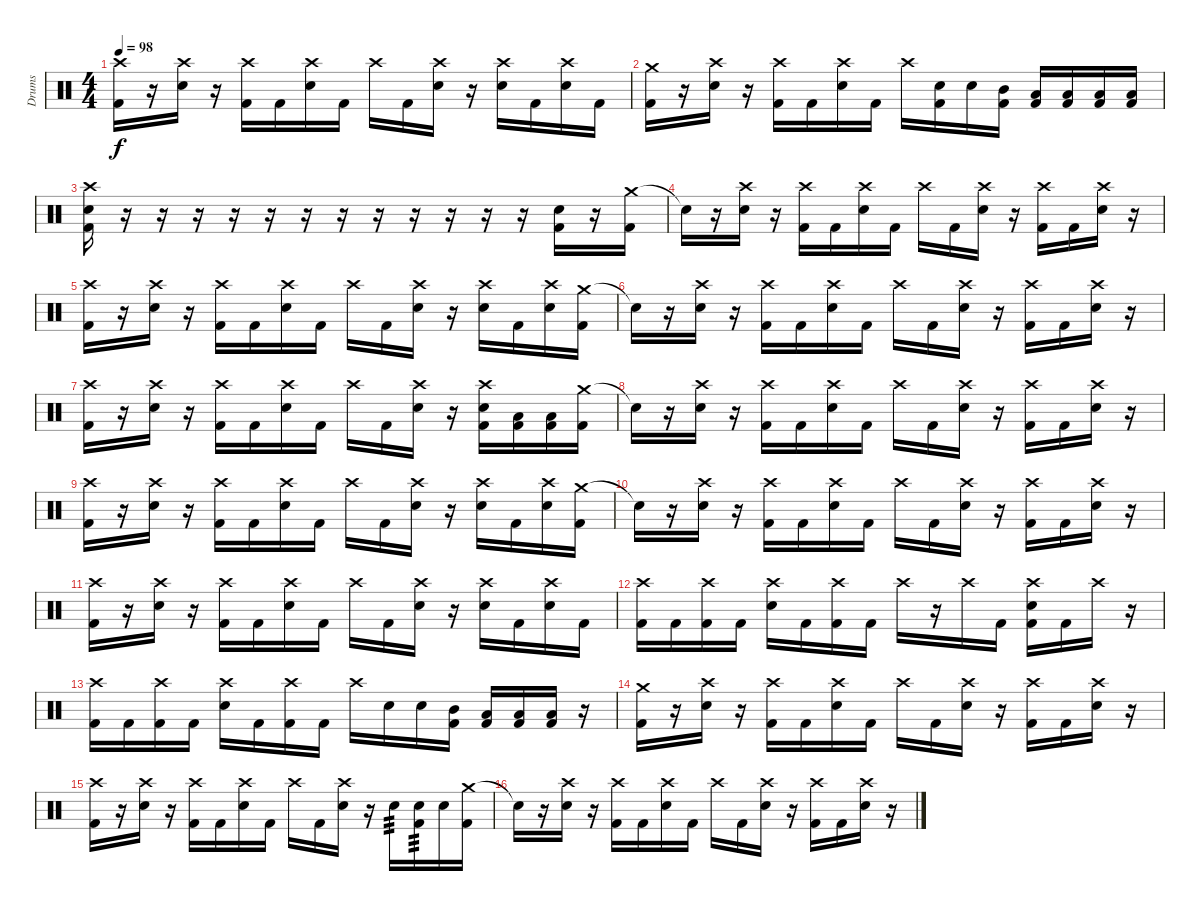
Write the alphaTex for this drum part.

\track ("Drums" "Drums") {instrument percussion}
\staff {score}
\articulation defaults
\ts (4 4)
\tempo 98
\clef neutral
\ks c
("Crash high (hit)" "Kick (hit) 2").16{dy f} r.16 ("Snare (hit) 2" "Crash high (hit)").16 r.16 ("Crash high (hit)" "Kick (hit) 2").16 "Kick (hit) 2".16 ("Snare (hit) 2" "Crash high (hit)").16 "Kick (hit) 2".16 "Crash high (hit)".16 "Kick (hit) 2".16 ("Snare (hit) 2" "Crash high (hit)").16 r.16 ("Snare (hit) 2" "Crash high (hit)").16 "Kick (hit) 2".16 ("Snare (hit) 2" "Crash high (hit)").16 "Kick (hit) 2".16 |
("Crash medium (hit)" "Kick (hit) 2").16 r.16 ("Snare (hit) 2" "Crash high (hit)").16 r.16 ("Crash high (hit)" "Kick (hit) 2").16 "Kick (hit) 2".16 ("Snare (hit) 2" "Crash high (hit)").16 "Kick (hit) 2".16 "Crash high (hit)".16 ("Snare (hit) 2" "Kick (hit) 2").16 "Snare (hit) 2".16 ("Mid Tom (hit)" "Kick (hit) 2").16 ("Low Tom (hit)" "Kick (hit) 2").16 ("Low Tom (hit)" "Kick (hit) 2").16 ("Low Floor Tom (hit)" "Kick (hit) 2").16 ("Low Floor Tom (hit)" "Kick (hit) 2").16 |
("Snare (hit) 2" "Crash high (hit)" "Kick (hit) 2").16 r.16 r.16 r.16 r.16 r.16 r.16 r.16 r.16 r.16 r.16 r.16 r.16 ("Snare (hit) 2" "Kick (hit) 2").16 r.16 ("Crash medium (hit)" "Kick (hit) 2").16 |
"Snare (hit)"{t}.16 r.16 ("Snare (hit) 2" "Crash high (hit)").16 r.16 ("Crash high (hit)" "Kick (hit) 2").16 "Kick (hit) 2".16 ("Snare (hit) 2" "Crash high (hit)").16 "Kick (hit) 2".16 "Crash high (hit)".16 "Kick (hit) 2".16 ("Snare (hit) 2" "Crash high (hit)").16 r.16 ("Crash high (hit)" "Kick (hit) 2").16 "Kick (hit) 2".16 ("Snare (hit) 2" "Crash high (hit)").16 r.16 |
("Crash high (hit)" "Kick (hit) 2").16 r.16 ("Snare (hit) 2" "Crash high (hit)").16 r.16 ("Crash high (hit)" "Kick (hit) 2").16 "Kick (hit) 2".16 ("Snare (hit) 2" "Crash high (hit)").16 "Kick (hit) 2".16 "Crash high (hit)".16 "Kick (hit) 2".16 ("Snare (hit) 2" "Crash high (hit)").16 r.16 ("Snare (hit) 2" "Crash high (hit)").16 "Kick (hit) 2".16 ("Snare (hit) 2" "Crash high (hit)").16 ("Crash medium (hit)" "Kick (hit) 2").16 |
"Snare (hit)"{t}.16 r.16 ("Snare (hit) 2" "Crash high (hit)").16 r.16 ("Crash high (hit)" "Kick (hit) 2").16 "Kick (hit) 2".16 ("Snare (hit) 2" "Crash high (hit)").16 "Kick (hit) 2".16 "Crash high (hit)".16 "Kick (hit) 2".16 ("Snare (hit) 2" "Crash high (hit)").16 r.16 ("Crash high (hit)" "Kick (hit) 2").16 "Kick (hit) 2".16 ("Snare (hit) 2" "Crash high (hit)").16 r.16 |
("Crash high (hit)" "Kick (hit) 2").16 r.16 ("Snare (hit) 2" "Crash high (hit)").16 r.16 ("Crash high (hit)" "Kick (hit) 2").16 "Kick (hit) 2".16 ("Snare (hit) 2" "Crash high (hit)").16 "Kick (hit) 2".16 "Crash high (hit)".16 "Kick (hit) 2".16 ("Snare (hit) 2" "Crash high (hit)").16 r.16 ("Snare (hit) 2" "Crash high (hit)" "Kick (hit) 2").16 ("Low Tom (hit)" "Kick (hit) 2").16 ("Low Floor Tom (hit)" "Kick (hit) 2").16 ("Crash medium (hit)" "Kick (hit) 2").16 |
"Snare (hit)"{t}.16 r.16 ("Snare (hit) 2" "Crash high (hit)").16 r.16 ("Crash high (hit)" "Kick (hit) 2").16 "Kick (hit) 2".16 ("Snare (hit) 2" "Crash high (hit)").16 "Kick (hit) 2".16 "Crash high (hit)".16 "Kick (hit) 2".16 ("Snare (hit) 2" "Crash high (hit)").16 r.16 ("Crash high (hit)" "Kick (hit) 2").16 "Kick (hit) 2".16 ("Snare (hit) 2" "Crash high (hit)").16 r.16 |
("Crash high (hit)" "Kick (hit) 2").16 r.16 ("Snare (hit) 2" "Crash high (hit)").16 r.16 ("Crash high (hit)" "Kick (hit) 2").16 "Kick (hit) 2".16 ("Snare (hit) 2" "Crash high (hit)").16 "Kick (hit) 2".16 "Crash high (hit)".16 "Kick (hit) 2".16 ("Snare (hit) 2" "Crash high (hit)").16 r.16 ("Snare (hit) 2" "Crash high (hit)").16 "Kick (hit) 2".16 ("Snare (hit) 2" "Crash high (hit)").16 ("Crash medium (hit)" "Kick (hit) 2").16 |
"Snare (hit)"{t}.16 r.16 ("Snare (hit) 2" "Crash high (hit)").16 r.16 ("Crash high (hit)" "Kick (hit) 2").16 "Kick (hit) 2".16 ("Snare (hit) 2" "Crash high (hit)").16 "Kick (hit) 2".16 "Crash high (hit)".16 "Kick (hit) 2".16 ("Snare (hit) 2" "Crash high (hit)").16 r.16 ("Crash high (hit)" "Kick (hit) 2").16 "Kick (hit) 2".16 ("Snare (hit) 2" "Crash high (hit)").16 r.16 |
("Crash high (hit)" "Kick (hit) 2").16 r.16 ("Snare (hit) 2" "Crash high (hit)").16 r.16 ("Crash high (hit)" "Kick (hit) 2").16 "Kick (hit) 2".16 ("Snare (hit) 2" "Crash high (hit)").16 "Kick (hit) 2".16 "Crash high (hit)".16 "Kick (hit) 2".16 ("Snare (hit) 2" "Crash high (hit)").16 r.16 ("Snare (hit) 2" "Crash high (hit)").16 "Kick (hit) 2".16 ("Snare (hit) 2" "Crash high (hit)").16 "Kick (hit) 2".16 |
("Crash high (hit)" "Kick (hit) 2").16 "Kick (hit) 2".16 ("Crash high (hit)" "Kick (hit) 2").16 "Kick (hit) 2".16 ("Snare (hit) 2" "Crash high (hit)").16 "Kick (hit) 2".16 ("Crash high (hit)" "Kick (hit) 2").16 "Kick (hit) 2".16 "Crash high (hit)".16 r.16 "Crash high (hit)".16 "Kick (hit) 2".16 ("Snare (hit) 2" "Crash high (hit)" "Kick (hit) 2").16 "Kick (hit) 2".16 "Crash high (hit)".16 r.16 |
("Crash high (hit)" "Kick (hit) 2").16 "Kick (hit) 2".16 ("Crash high (hit)" "Kick (hit) 2").16 "Kick (hit) 2".16 ("Snare (hit) 2" "Crash high (hit)").16 "Kick (hit) 2".16 ("Crash high (hit)" "Kick (hit) 2").16 "Kick (hit) 2".16 "Crash high (hit)".16 "Snare (hit) 2".16 "Snare (hit) 2".16 ("Mid Tom (hit)" "Kick (hit) 2").16 ("Low Tom (hit)" "Kick (hit) 2").16 ("Low Tom (hit)" "Kick (hit) 2").16 ("Low Floor Tom (hit)" "Kick (hit) 2").16 r.16 |
("Crash medium (hit)" "Kick (hit) 2").16 r.16 ("Snare (hit) 2" "Crash high (hit)").16 r.16 ("Crash high (hit)" "Kick (hit) 2").16 "Kick (hit) 2".16 ("Snare (hit) 2" "Crash high (hit)").16 "Kick (hit) 2".16 "Crash high (hit)".16 "Kick (hit) 2".16 ("Snare (hit) 2" "Crash high (hit)").16 r.16 ("Crash high (hit)" "Kick (hit) 2").16 "Kick (hit) 2".16 ("Snare (hit) 2" "Crash high (hit)").16 r.16 |
("Crash high (hit)" "Kick (hit) 2").16 r.16 ("Snare (hit) 2" "Crash high (hit)").16 r.16 ("Crash high (hit)" "Kick (hit) 2").16 "Kick (hit) 2".16 ("Snare (hit) 2" "Crash high (hit)").16 "Kick (hit) 2".16 "Crash high (hit)".16 "Kick (hit) 2".16 ("Snare (hit) 2" "Crash high (hit)").16 r.16 "Snare (hit) 2".16{tp 3} ("Snare (hit) 2" "Kick (hit) 2").16{tp 3} "Snare (hit) 2".16 ("Crash medium (hit)" "Kick (hit) 2").16 |
"Snare (hit)"{t}.16 r.16 ("Snare (hit) 2" "Crash high (hit)").16 r.16 ("Crash high (hit)" "Kick (hit) 2").16 "Kick (hit) 2".16 ("Snare (hit) 2" "Crash high (hit)").16 "Kick (hit) 2".16 "Crash high (hit)".16 "Kick (hit) 2".16 ("Snare (hit) 2" "Crash high (hit)").16 r.16 ("Crash high (hit)" "Kick (hit) 2").16 "Kick (hit) 2".16 ("Snare (hit) 2" "Crash high (hit)").16 r.16
